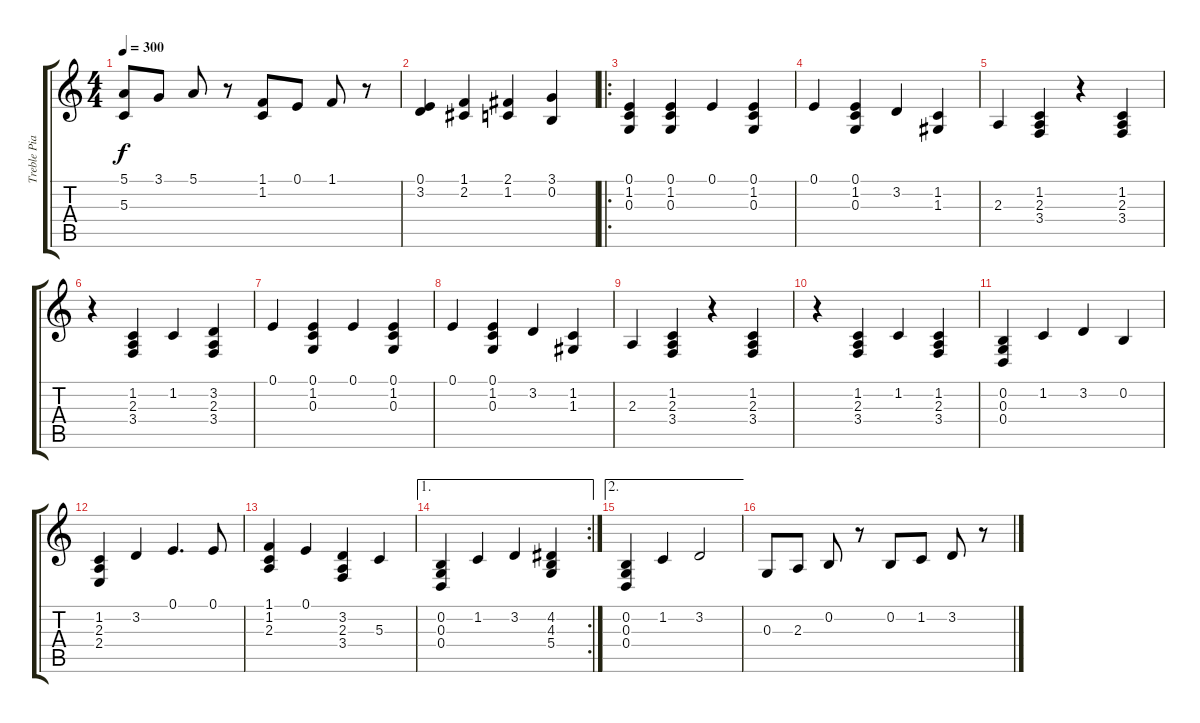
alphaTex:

\track ("Treble Piano" "Treble Pia") {instrument acousticgrandpiano}
\staff {score tabs}
\tuning (E4 B3 G3 D3 A2 E2) {hide}
\ts (4 4)
\tempo 300
\clef g2
\ks c
(5.1 5.3).8{dy f instrument acousticgrandpiano} 3.1.8 5.1.8 r.8 (1.1 1.2).8 0.1.8 1.1.8 r.8 |
(0.1 3.2).4 (1.1 2.2).4 (2.1 1.2).4 (3.1 0.2).4 |
\ro
(0.1 1.2 0.3).4 (0.1 1.2 0.3).4 0.1.4 (0.1 1.2 0.3).4 |
0.1.4 (0.1 1.2 0.3).4 3.2.4 (1.2 1.3).4 |
2.3.4 (1.2 2.3 3.4).4 r.4 (1.2 2.3 3.4).4 |
r.4 (1.2 2.3 3.4).4 1.2.4 (3.2 2.3 3.4).4 |
0.1.4 (0.1 1.2 0.3).4 0.1.4 (0.1 1.2 0.3).4 |
0.1.4 (0.1 1.2 0.3).4 3.2.4 (1.2 1.3).4 |
2.3.4 (1.2 2.3 3.4).4 r.4 (1.2 2.3 3.4).4 |
r.4 (1.2 2.3 3.4).4 1.2.4 (1.2 2.3 3.4).4 |
(0.2 0.3 0.4).4 1.2.4 3.2.4 0.2.4 |
(1.2 2.3 2.4).4 3.2.4 0.1.4{d} 0.1.8 |
(1.1 1.2 2.3).4 0.1.4 (3.2 2.3 3.4).4 5.3.4 |
\ae 1
\rc 2
(0.2 0.3 0.4).4 1.2.4 3.2.4 (4.2 4.3 5.4).4 |
\ae 2
(0.2 0.3 0.4).4 1.2.4 3.2.2 |
0.3.8 2.3.8 0.2.8 r.8 0.2.8 1.2.8 3.2.8 r.8
